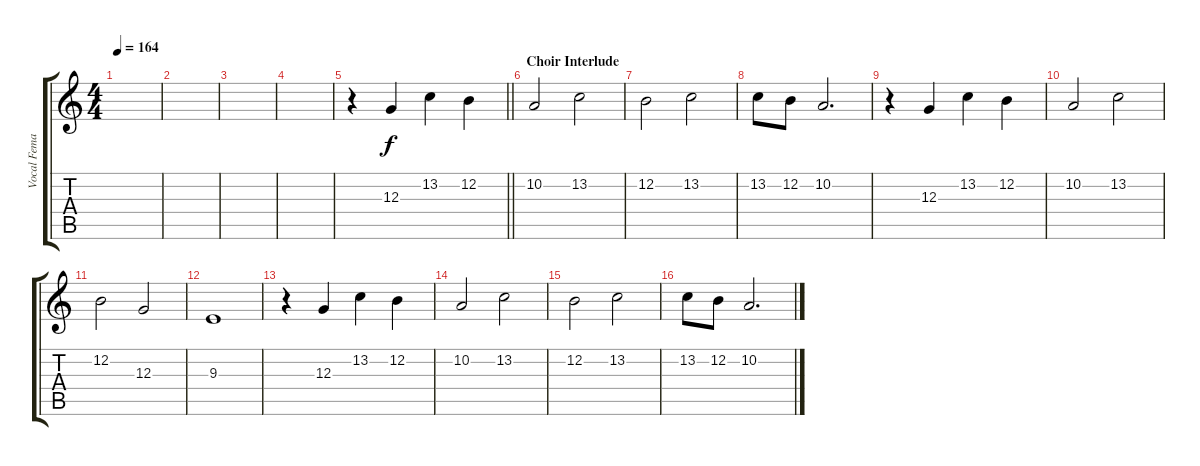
\track ("Vocal Female" "Vocal Fema") {instrument lead1square}
\staff {score tabs}
\tuning (E4 B3 G3 D3 A2 E2) {hide}
\ts (4 4)
\tempo 164
\clef g2
\ks c
|
|
|
|
\barLineRight lightlight
r.4{instrument choiraahs} 12.3.4{dy f} 13.2.4 12.2.4 |
\section ("" "Choir Interlude")
10.2.2 13.2.2 |
12.2.2 13.2.2 |
13.2.8 12.2.8 10.2.2{d} |
r.4 12.3.4 13.2.4 12.2.4 |
10.2.2 13.2.2 |
12.2.2 12.3.2 |
9.3.1 |
r.4 12.3.4 13.2.4 12.2.4 |
10.2.2 13.2.2 |
12.2.2 13.2.2 |
13.2.8 12.2.8 10.2.2{d}
